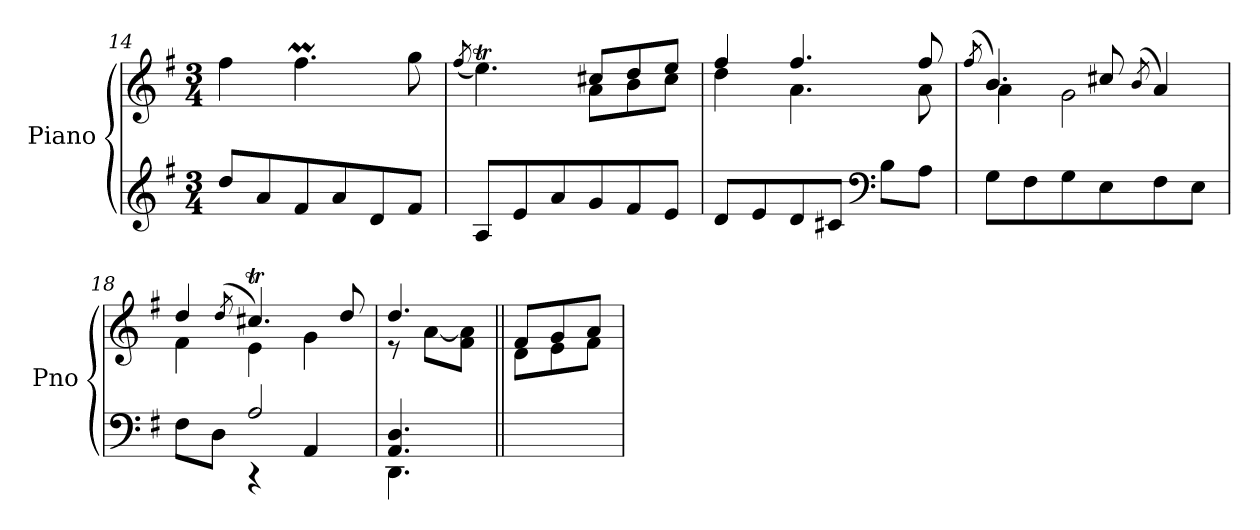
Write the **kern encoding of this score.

**kern	**kern
*part1	*part1
*staff2	*staff1
*I"Piano	*
*I'Pno	*
*clefG2	*clefG2
*k[f#]	*k[f#]
*M3/4	*M3/4
=14	=14
8dd/L	4ff#\
8a/	.
8f#/	4.ff#m\
8a/	.
8d/	.
8f#/J	8gg\
=15	=15
.	(<8qff#/
*	*^
8A/L	4.eeT\)	4.ryy
8e/	.	.
8a/	.	.
8g/	8cc#X/L	8a\L
8f#/	8dd/	8b\
8e/J	8ee/J	8cc#\J
=16	=16	=16
8d/L	4ff#/	4dd\
8e/	.	.
8d/	4.ff#/	4.a\
8c#X/J	.	.
*clefF4	*	*
8B\L	.	.
8A\J	8ff#/	8a\
=17	=17	=17
.	(<8qff#/	.
8G\L	4.b/)	4a\
8F#\	.	.
8G\	.	2g\
8E\	8cc#X/	.
.	(<8qb/	.
8F#\	4a/)	.
8E\J	.	.
=18	=18	=18
*^	*	*
8F#\L	4ryy	4dd/	4f#\
8D\J	.	.	.
.	.	(<8qdd/	.
4rCC	2A/	4.cc#Xt/)	4e\
4AA/	.	.	4g\
.	.	8dd/	.
=19	=19	=19	=19
4.AA/ 4.D/	4.DD\	4.dd/	8r
.	.	.	[8a\L
.	.	.	8f#\ 8a\]J
*v	*v	*	*
=19X1||	=19X1||	=19X1||
4.ryy	8f#/L	8d\L
.	8g/	8e\
.	8a/J	8f#\J
*	*v	*v
=	=
*-	*-
